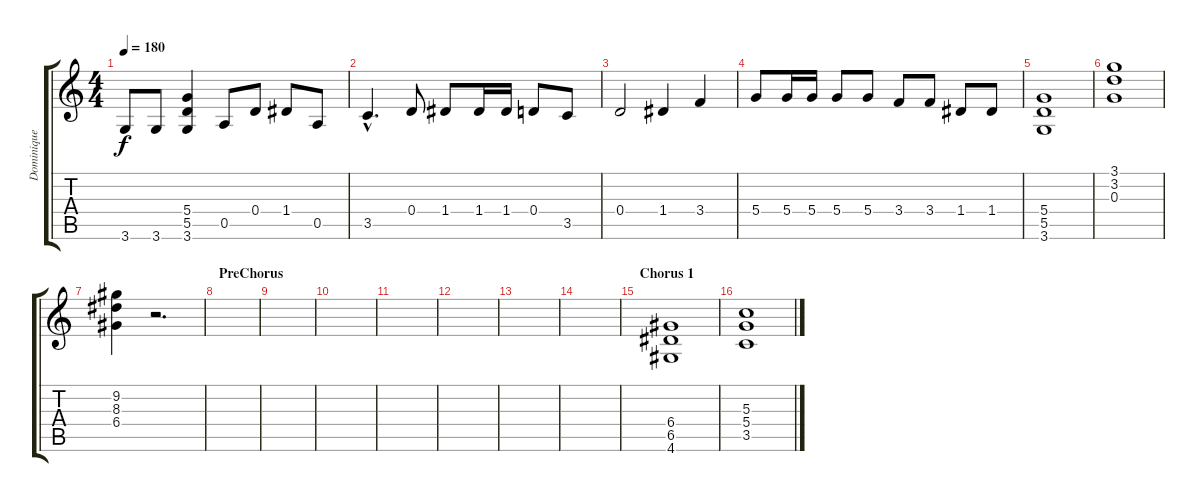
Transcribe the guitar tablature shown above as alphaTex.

\track ("Dominique Leurquin " "Dominique ") {instrument distortionguitar}
\staff {score tabs}
\tuning (E4 B3 G3 D3 A2 E2) {hide}
\ts (4 4)
\tempo 180
\clef g2
\ks c
3.6.8{dy f} 3.6.8 (5.4 5.5 3.6).4 0.5.8 0.4.8 1.4.8 0.5.8 |
3.5{hac}.4{d} 0.4.8 1.4.8 1.4.16 1.4.16 0.4.8 3.5.8 |
0.4.2 1.4.4 3.4.4 |
5.4.8 5.4.16 5.4.16 5.4.8 5.4.8 3.4.8 3.4.8 1.4.8 1.4.8 |
(5.4 5.5 3.6).1 |
(3.1 3.2 0.3).1 |
(9.2 8.3 6.4).4 r.2{d} |
\section ("" "PreChorus")
|
|
|
|
|
|
|
\section ("" "Chorus 1")
(6.4 6.5 4.6).1 |
(5.3 5.4 3.5).1
